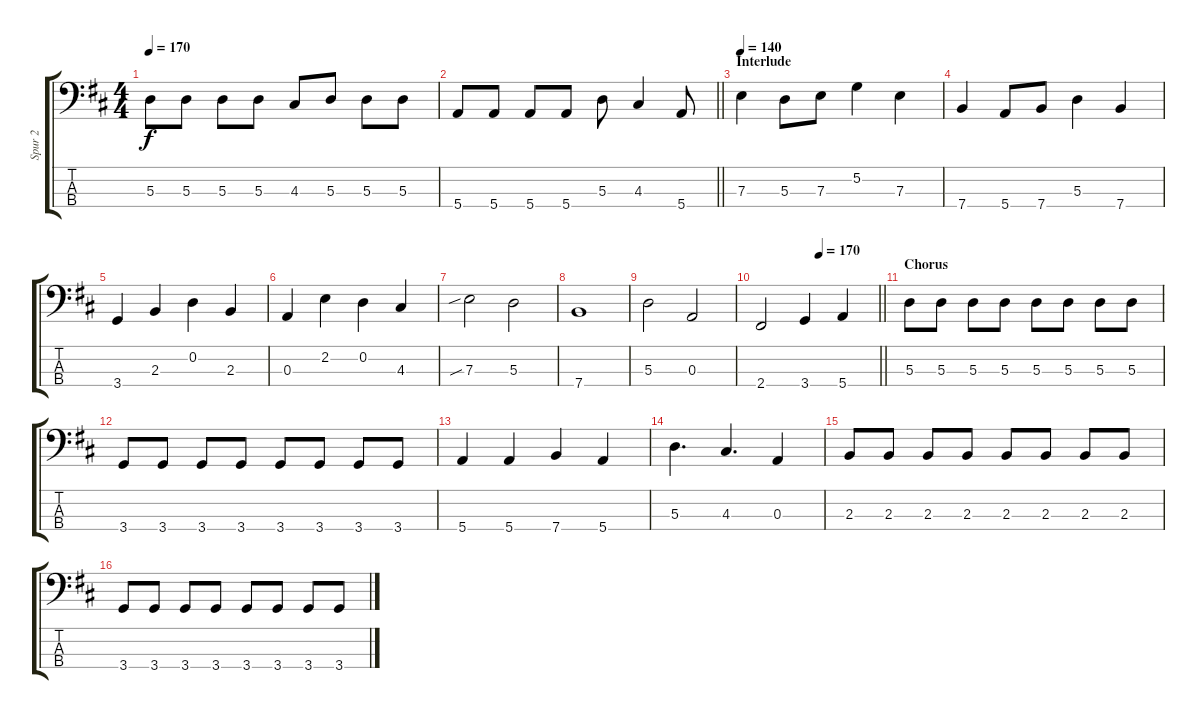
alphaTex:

\track ("Spur 2" "Spur 2") {instrument electricbasspick}
\staff {score tabs}
\tuning (G2 D2 A1 E1) {hide}
\ts (4 4)
\tempo 170
\clef f4
\ks d
5.3.8{dy f} 5.3.8 5.3.8 5.3.8 4.3.8 5.3.8 5.3.8 5.3.8 |
\barLineRight lightlight
5.4.8 5.4.8 5.4.8 5.4.8 5.3.8 4.3.4 5.4.8 |
\section ("" "Interlude")
\tempo 140
7.3.4 5.3.8 7.3.8 5.2.4 7.3.4 |
7.4.4 5.4.8 7.4.8 5.3.4 7.4.4 |
3.4.4 2.3.4 0.2.4 2.3.4 |
0.3.4 2.2.4 0.2.4 4.3.4 |
7.3{sib}.2 5.3.2 |
7.4.1 |
5.3.2 0.3.2 |
\tempo (170 0.5)
\barLineRight lightlight
2.4.2 3.4.4 5.4.4 |
\section ("" "Chorus")
5.3.8 5.3.8 5.3.8 5.3.8 5.3.8 5.3.8 5.3.8 5.3.8 |
3.4.8 3.4.8 3.4.8 3.4.8 3.4.8 3.4.8 3.4.8 3.4.8 |
5.4.4 5.4.4 7.4.4 5.4.4 |
5.3.4{d} 4.3.4{d} 0.3.4 |
2.3.8 2.3.8 2.3.8 2.3.8 2.3.8 2.3.8 2.3.8 2.3.8 |
3.4.8 3.4.8 3.4.8 3.4.8 3.4.8 3.4.8 3.4.8 3.4.8
